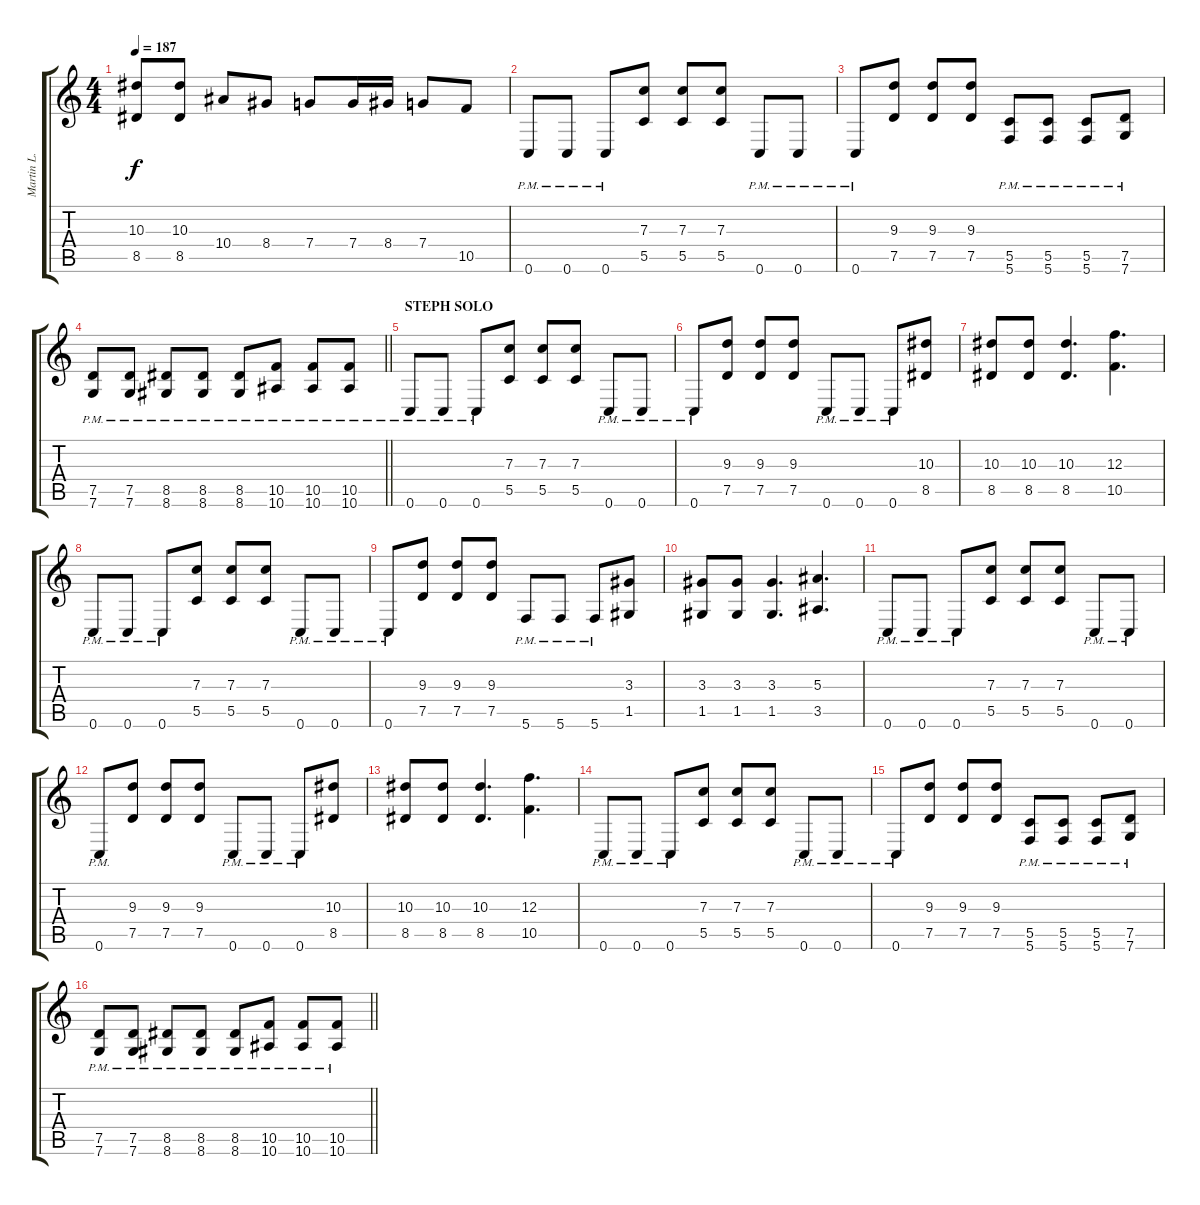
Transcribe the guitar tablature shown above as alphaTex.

\track ("Martin L." "Martin L.") {instrument distortionguitar}
\staff {score tabs}
\tuning (D4 A3 F3 C3 G2 C2) {hide}
\ts (4 4)
\tempo 187
\clef g2
\ks c
(10.3 8.5).8{dy f} (10.3 8.5).8 10.4.8 8.4.8 7.4.8 7.4.16 8.4.16 7.4.8 10.5.8 |
0.6{pm}.8 0.6{pm}.8 0.6{pm}.8 (7.3 5.5).8 (7.3 5.5).8 (7.3 5.5).8 0.6{pm}.8 0.6{pm}.8 |
0.6{pm}.8 (9.3 7.5).8 (9.3 7.5).8 (9.3 7.5).8 (5.5{pm} 5.6{pm}).8 (5.5{pm} 5.6{pm}).8 (5.5{pm} 5.6{pm}).8 (7.5{pm} 7.6{pm}).8 |
\barLineRight lightlight
(7.5{pm} 7.6{pm}).8 (7.5{pm} 7.6{pm}).8 (8.5{pm} 8.6{pm}).8 (8.5{pm} 8.6{pm}).8 (8.5{pm} 8.6{pm}).8 (10.5{pm} 10.6{pm}).8 (10.5{pm} 10.6{pm}).8 (10.5{pm} 10.6{pm}).8 |
\section ("" "STEPH SOLO")
0.6{pm}.8 0.6{pm}.8 0.6{pm}.8 (7.3 5.5).8 (7.3 5.5).8 (7.3 5.5).8 0.6{pm}.8 0.6{pm}.8 |
0.6{pm}.8 (9.3 7.5).8 (9.3 7.5).8 (9.3 7.5).8 0.6{pm}.8 0.6{pm}.8 0.6{pm}.8 (10.3 8.5).8 |
(10.3 8.5).8 (10.3 8.5).8 (10.3 8.5).4{d} (12.3 10.5).4{d} |
0.6{pm}.8 0.6{pm}.8 0.6{pm}.8 (7.3 5.5).8 (7.3 5.5).8 (7.3 5.5).8 0.6{pm}.8 0.6{pm}.8 |
0.6{pm}.8 (9.3 7.5).8 (9.3 7.5).8 (9.3 7.5).8 5.6{pm}.8 5.6{pm}.8 5.6{pm}.8 (3.3 1.5).8 |
(3.3 1.5).8 (3.3 1.5).8 (3.3 1.5).4{d} (5.3 3.5).4{d} |
0.6{pm}.8 0.6{pm}.8 0.6{pm}.8 (7.3 5.5).8 (7.3 5.5).8 (7.3 5.5).8 0.6{pm}.8 0.6{pm}.8 |
0.6{pm}.8 (9.3 7.5).8 (9.3 7.5).8 (9.3 7.5).8 0.6{pm}.8 0.6{pm}.8 0.6{pm}.8 (10.3 8.5).8 |
(10.3 8.5).8 (10.3 8.5).8 (10.3 8.5).4{d} (12.3 10.5).4{d} |
0.6{pm}.8 0.6{pm}.8 0.6{pm}.8 (7.3 5.5).8 (7.3 5.5).8 (7.3 5.5).8 0.6{pm}.8 0.6{pm}.8 |
0.6{pm}.8 (9.3 7.5).8 (9.3 7.5).8 (9.3 7.5).8 (5.5{pm} 5.6{pm}).8 (5.5{pm} 5.6{pm}).8 (5.5{pm} 5.6{pm}).8 (7.5{pm} 7.6{pm}).8 |
\barLineRight lightlight
(7.5{pm} 7.6{pm}).8 (7.5{pm} 7.6{pm}).8 (8.5{pm} 8.6{pm}).8 (8.5{pm} 8.6{pm}).8 (8.5{pm} 8.6{pm}).8 (10.5{pm} 10.6{pm}).8 (10.5{pm} 10.6{pm}).8 (10.5{pm} 10.6{pm}).8
